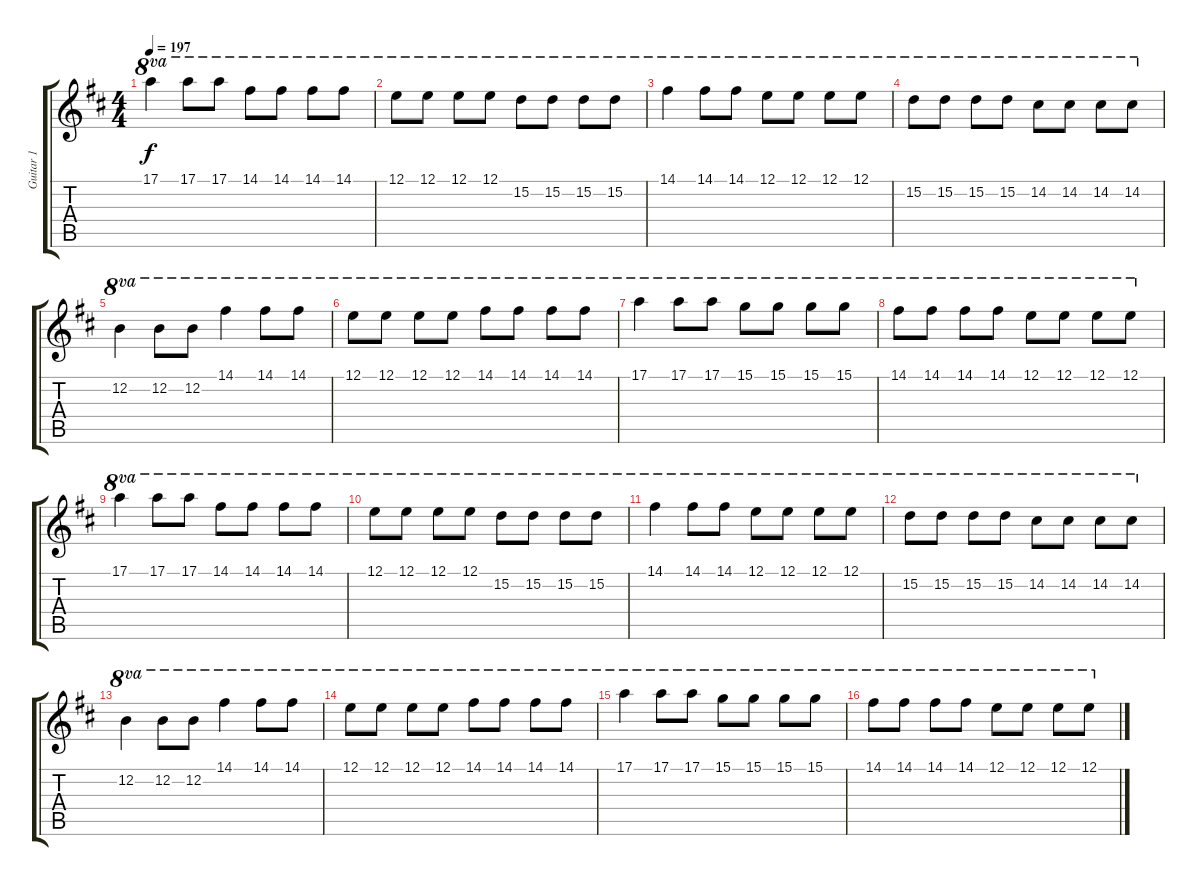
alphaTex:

\track ("Guitar 1" "Guitar 1") {instrument distortionguitar}
\staff {score tabs}
\tuning (E4 B3 G3 D3 A2 E2) {hide}
\ts (4 4)
\tempo 197
\clef g2
\ks d
17.1.4{ot 8va dy f} 17.1.8{ot 8va} 17.1.8{ot 8va} 14.1.8{ot 8va} 14.1.8{ot 8va} 14.1.8{ot 8va} 14.1.8{ot 8va} |
12.1.8{ot 8va} 12.1.8{ot 8va} 12.1.8{ot 8va} 12.1.8{ot 8va} 15.2.8{ot 8va} 15.2.8{ot 8va} 15.2.8{ot 8va} 15.2.8{ot 8va} |
14.1.4{ot 8va} 14.1.8{ot 8va} 14.1.8{ot 8va} 12.1.8{ot 8va} 12.1.8{ot 8va} 12.1.8{ot 8va} 12.1.8{ot 8va} |
15.2.8{ot 8va} 15.2.8{ot 8va} 15.2.8{ot 8va} 15.2.8{ot 8va} 14.2.8{ot 8va} 14.2.8{ot 8va} 14.2.8{ot 8va} 14.2.8{ot 8va} |
12.2.4{ot 8va} 12.2.8{ot 8va} 12.2.8{ot 8va} 14.1.4{ot 8va} 14.1.8{ot 8va} 14.1.8{ot 8va} |
12.1.8{ot 8va} 12.1.8{ot 8va} 12.1.8{ot 8va} 12.1.8{ot 8va} 14.1.8{ot 8va} 14.1.8{ot 8va} 14.1.8{ot 8va} 14.1.8{ot 8va} |
17.1.4{ot 8va} 17.1.8{ot 8va} 17.1.8{ot 8va} 15.1.8{ot 8va} 15.1.8{ot 8va} 15.1.8{ot 8va} 15.1.8{ot 8va} |
14.1.8{ot 8va} 14.1.8{ot 8va} 14.1.8{ot 8va} 14.1.8{ot 8va} 12.1.8{ot 8va} 12.1.8{ot 8va} 12.1.8{ot 8va} 12.1.8{ot 8va} |
17.1.4{ot 8va} 17.1.8{ot 8va} 17.1.8{ot 8va} 14.1.8{ot 8va} 14.1.8{ot 8va} 14.1.8{ot 8va} 14.1.8{ot 8va} |
12.1.8{ot 8va} 12.1.8{ot 8va} 12.1.8{ot 8va} 12.1.8{ot 8va} 15.2.8{ot 8va} 15.2.8{ot 8va} 15.2.8{ot 8va} 15.2.8{ot 8va} |
14.1.4{ot 8va} 14.1.8{ot 8va} 14.1.8{ot 8va} 12.1.8{ot 8va} 12.1.8{ot 8va} 12.1.8{ot 8va} 12.1.8{ot 8va} |
15.2.8{ot 8va} 15.2.8{ot 8va} 15.2.8{ot 8va} 15.2.8{ot 8va} 14.2.8{ot 8va} 14.2.8{ot 8va} 14.2.8{ot 8va} 14.2.8{ot 8va} |
12.2.4{ot 8va} 12.2.8{ot 8va} 12.2.8{ot 8va} 14.1.4{ot 8va} 14.1.8{ot 8va} 14.1.8{ot 8va} |
12.1.8{ot 8va} 12.1.8{ot 8va} 12.1.8{ot 8va} 12.1.8{ot 8va} 14.1.8{ot 8va} 14.1.8{ot 8va} 14.1.8{ot 8va} 14.1.8{ot 8va} |
17.1.4{ot 8va} 17.1.8{ot 8va} 17.1.8{ot 8va} 15.1.8{ot 8va} 15.1.8{ot 8va} 15.1.8{ot 8va} 15.1.8{ot 8va} |
14.1.8{ot 8va} 14.1.8{ot 8va} 14.1.8{ot 8va} 14.1.8{ot 8va} 12.1.8{ot 8va} 12.1.8{ot 8va} 12.1.8{ot 8va} 12.1.8{ot 8va}
